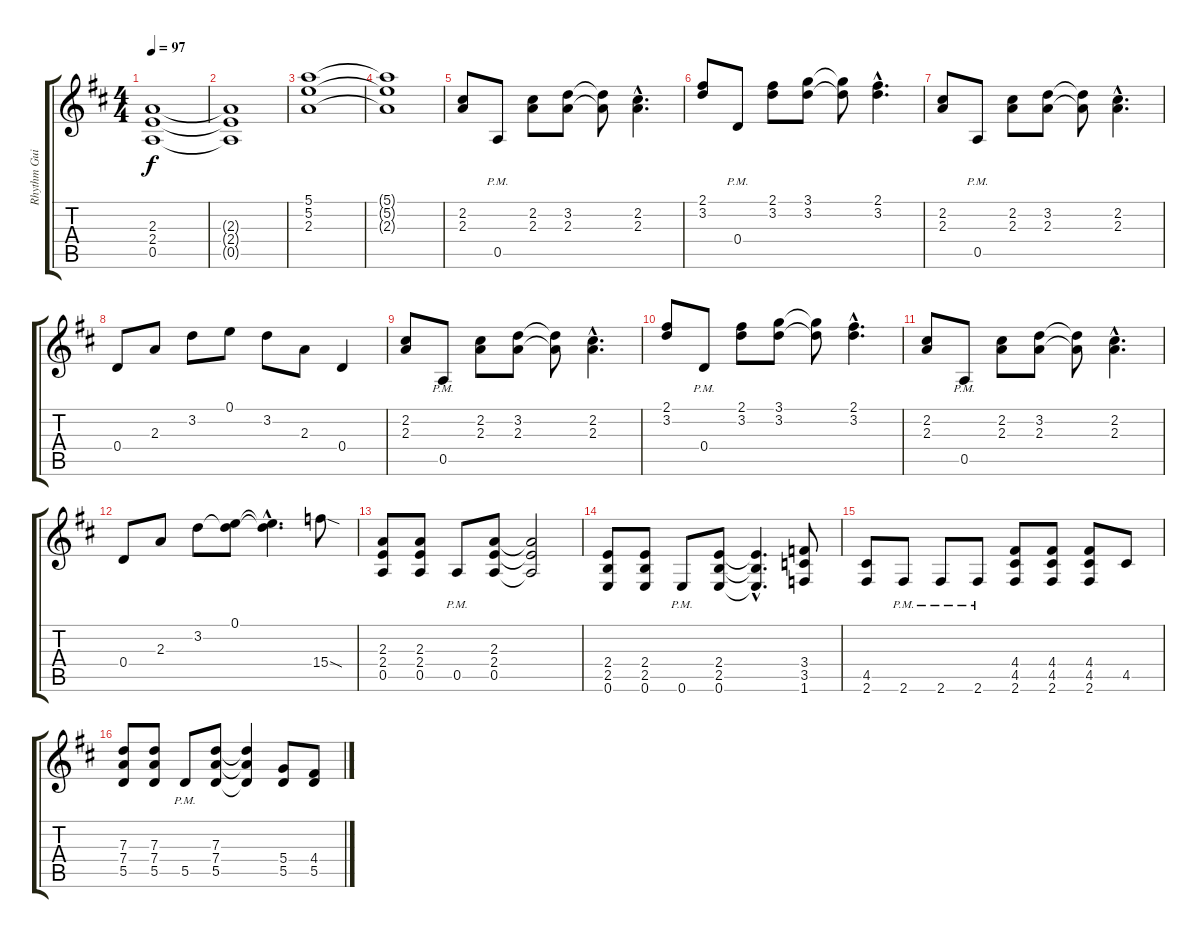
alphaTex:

\track ("Rhythm Guitar" "Rhythm Gui") {instrument distortionguitar}
\staff {score tabs}
\tuning (E4 B3 G3 D3 A2 E2) {hide}
\ts (4 4)
\tempo 97
\clef g2
\ks d
(2.3 2.4 0.5).1{dy f instrument distortionguitar} |
(2.3{t} 2.4{t} 0.5{t}).1 |
(5.1 5.2 2.3).1 |
(5.1{t} 5.2{t} 2.3{t}).1 |
(2.2 2.3).8 0.5{pm}.8 (2.2 2.3).8 (3.2 2.3).8 (3.2{t} 2.3{t}).8 (2.2{hac} 2.3{hac}).4{d} |
(2.1 3.2).8 0.4{pm}.8 (2.1 3.2).8 (3.1 3.2).8 (3.1{t} 3.2{t}).8 (2.1{hac} 3.2{hac}).4{d} |
(2.2 2.3).8 0.5{pm}.8 (2.2 2.3).8 (3.2 2.3).8 (3.2{t} 2.3{t}).8 (2.2{hac} 2.3{hac}).4{d} |
0.4.8 2.3.8 3.2.8 0.1.8 3.2.8 2.3.8 0.4.4 |
(2.2 2.3).8 0.5{pm}.8 (2.2 2.3).8 (3.2 2.3).8 (3.2{t} 2.3{t}).8 (2.2{hac} 2.3{hac}).4{d} |
(2.1 3.2).8 0.4{pm}.8 (2.1 3.2).8 (3.1 3.2).8 (3.1{t} 3.2{t}).8 (2.1{hac} 3.2{hac}).4{d} |
(2.2 2.3).8 0.5{pm}.8 (2.2 2.3).8 (3.2 2.3).8 (3.2{t} 2.3{t}).8 (2.2{hac} 2.3{hac}).4{d} |
0.4.8 2.3.8 3.2.8 (0.1 3.2{t}).8 (0.1{hac t} 3.2{hac t}).4{d} 15.4{sod}.8 |
(2.3 2.4 0.5).8 (2.3 2.4 0.5).8 0.5{pm}.8 (2.3 2.4 0.5).8 (2.3{t} 2.4{t} 0.5{t}).2 |
(2.4 2.5 0.6).8 (2.4 2.5 0.6).8 0.6{pm}.8 (2.4 2.5 0.6).8 (2.4{hac t} 2.5{hac t} 0.6{hac t}).4{d} (3.4 3.5 1.6).8 |
(4.5 2.6).8 2.6{pm}.8 2.6{pm}.8 2.6{pm}.8 (4.4 4.5 2.6).8 (4.4 4.5 2.6).8 (4.4 4.5 2.6).8 4.5.8 |
(7.3 7.4 5.5).8 (7.3 7.4 5.5).8 5.5{pm}.8 (7.3 7.4 5.5).8 (7.3{t} 7.4{t} 5.5{t}).4 (5.4 5.5).8 (4.4 5.5).8
